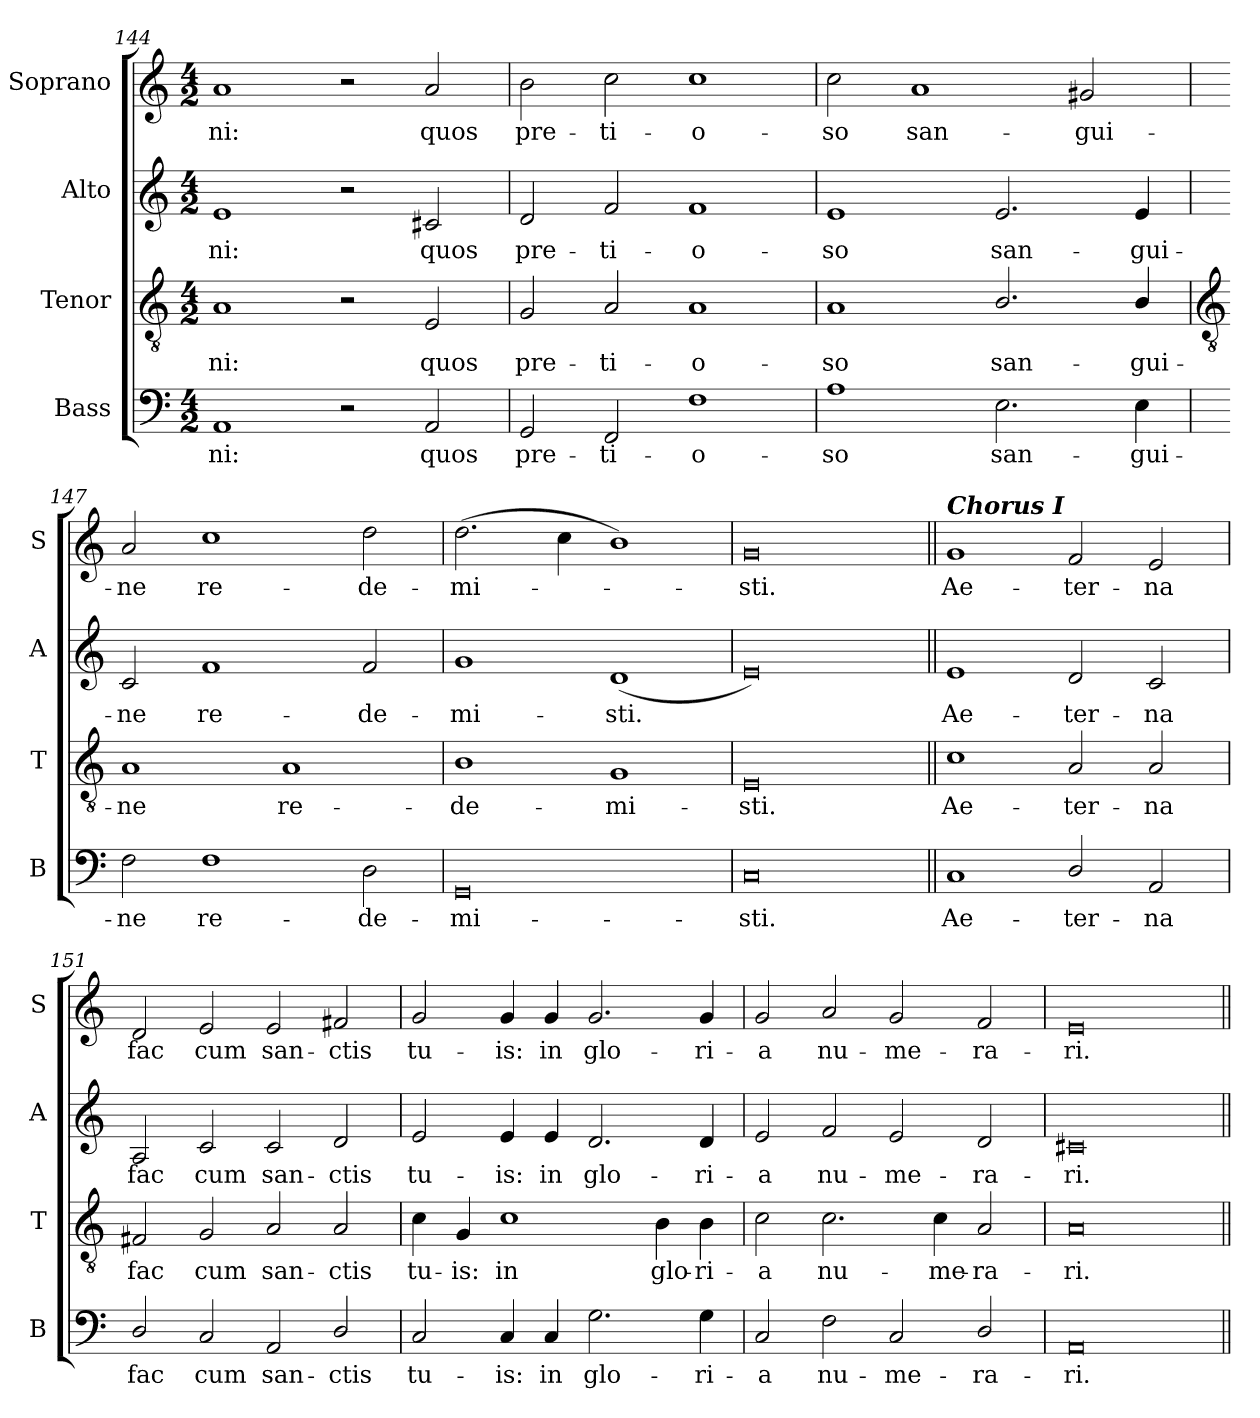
**kern	**text	**kern	**text	**kern	**text	**kern	**text
*part4	*part4	*part3	*part3	*part2	*part2	*part1	*part1
*staff4	*staff4	*staff3	*staff3	*staff2	*staff2	*staff1	*staff1
*I"Bass	*	*I"Tenor	*	*I"Alto	*	*I"Soprano	*
*I'B	*	*I'T	*	*I'A	*	*I'S	*
*clefF4	*	*clefGv2	*	*clefG2	*	*clefG2	*
*k[]	*	*k[]	*	*k[]	*	*k[]	*
*C:	*	*C:	*	*C:	*	*C:	*
*M4/2	*	*M4/2	*	*M4/2	*	*M4/2	*
=144	=144	=144	=144	=144	=144	=144	=144
!	!LO:LY:b	!	!LO:LY:b	!	!LO:LY:b	!	!LO:LY:b
1AA	-ni:	1A	-ni:	1e	-ni:	1a	-ni:
2r	.	2r	.	2r	.	2r	.
!	!LO:LY:b	!	!LO:LY:b	!	!LO:LY:b	!	!LO:LY:b
2AA	quos	2E	quos	2c#X	quos	2a	quos
=145	=145	=145	=145	=145	=145	=145	=145
!	!LO:LY:b	!	!LO:LY:b	!	!LO:LY:b	!	!LO:LY:b
2GG	pre-	2G	pre-	2d	pre-	2b	pre-
!	!LO:LY:b	!	!LO:LY:b	!	!LO:LY:b	!	!LO:LY:b
2FF	-ti-	2A	-ti-	2f	-ti-	2cc	-ti-
!	!LO:LY:b	!	!LO:LY:b	!	!LO:LY:b	!	!LO:LY:b
1F	-o-	1A	-o-	1f	-o-	1cc	-o-
=146	=146	=146	=146	=146	=146	=146	=146
!	!LO:LY:b	!	!LO:LY:b	!	!LO:LY:b	!	!LO:LY:b
1A	-so	1A	-so	1e	-so	2cc	-so
!	!	!	!	!	!	!	!LO:LY:b
.	.	.	.	.	.	1a	san-
!	!LO:LY:b	!	!LO:LY:b	!	!LO:LY:b	!	!
2.E	san-	2.B/	san-	2.e	san-	.	.
!	!	!	!	!	!	!	!LO:LY:b
.	.	.	.	.	.	2g#X	-gui-
!	!LO:LY:b	!	!LO:LY:b	!	!LO:LY:b	!	!
4E	-gui-	4B/	-gui-	4e	-gui-	.	.
!!LO:LB:g=z
=147	=147	=147	=147	=147	=147	=147	=147
*	*	*clefGv2	*	*	*	*	*
!	!LO:LY:b	!	!LO:LY:b	!	!LO:LY:b	!	!LO:LY:b
2F	-ne	1A	-ne	2c	-ne	2a	-ne
!	!LO:LY:b	!	!	!	!LO:LY:b	!	!LO:LY:b
1F	re-	.	.	1f	re-	1cc	re-
!	!	!	!LO:LY:b	!	!	!	!
.	.	1A	re-	.	.	.	.
!	!LO:LY:b	!	!	!	!LO:LY:b	!	!LO:LY:b
2D	-de-	.	.	2f	-de-	2dd	-de-
=148	=148	=148	=148	=148	=148	=148	=148
!	!LO:LY:b	!	!LO:LY:b	!	!LO:LY:b	!	!LO:LY:b
0GG	-mi-	1B	-de-	1g	-mi-	(>2.dd	-mi-
.	.	.	.	.	.	4cc	.
!	!	!	!LO:LY:b	!	!LO:LY:b	!	!
.	.	1G	-mi-	(<1d	-sti.	1b)	.
=149	=149	=149	=149	=149	=149	=149	=149
!	!LO:LY:b	!	!LO:LY:b	!	!	!	!LO:LY:b
0C	-sti.	0E	-sti.	0e)	.	0g	sti.
=150||	=150||	=150||	=150||	=150||	=150||	=150||	=150||
!	!	!	!	!	!	!LO:TX:a:Bi:t=Chorus I	!
!	!LO:LY:b	!	!LO:LY:b	!	!LO:LY:b	!	!LO:LY:b
1C	Ae-	1c	Ae-	1e	Ae-	1g	Ae-
!	!LO:LY:b	!	!LO:LY:b	!	!LO:LY:b	!	!LO:LY:b
2D/	-ter-	2A	-ter-	2d	-ter-	2f	-ter-
!	!LO:LY:b	!	!LO:LY:b	!	!LO:LY:b	!	!LO:LY:b
2AA	-na	2A	-na	2c	-na	2e	-na
=151	=151	=151	=151	=151	=151	=151	=151
!	!LO:LY:b	!	!LO:LY:b	!	!LO:LY:b	!	!LO:LY:b
2D/	fac	2F#X	fac	2A	fac	2d	fac
!	!LO:LY:b	!	!LO:LY:b	!	!LO:LY:b	!	!LO:LY:b
2C	cum	2G	cum	2c	cum	2e	cum
!	!LO:LY:b	!	!LO:LY:b	!	!LO:LY:b	!	!LO:LY:b
2AA	san-	2A	san-	2c	san-	2e	san-
!	!LO:LY:b	!	!LO:LY:b	!	!LO:LY:b	!	!LO:LY:b
2D/	-ctis	2A	-ctis	2d	-ctis	2f#X	-ctis
=152	=152	=152	=152	=152	=152	=152	=152
!	!LO:LY:b	!	!LO:LY:b	!	!LO:LY:b	!	!LO:LY:b
2C	tu-	4c	tu-	2e	tu-	2g	tu-
!	!	!	!LO:LY:b	!	!	!	!
.	.	4G	-is:	.	.	.	.
!	!LO:LY:b	!	!LO:LY:b	!	!LO:LY:b	!	!LO:LY:b
4C	-is:	1c	in	4e	-is:	4g	-is:
!	!LO:LY:b	!	!	!	!LO:LY:b	!	!LO:LY:b
4C	in	.	.	4e	in	4g	in
!	!LO:LY:b	!	!	!	!LO:LY:b	!	!LO:LY:b
2.G	glo-	.	.	2.d	glo-	2.g	glo-
!	!	!	!LO:LY:b	!	!	!	!
.	.	4B	glo-	.	.	.	.
!	!LO:LY:b	!	!LO:LY:b	!	!LO:LY:b	!	!LO:LY:b
4G	-ri-	4B	-ri-	4d	-ri-	4g	-ri-
=153	=153	=153	=153	=153	=153	=153	=153
!	!LO:LY:b	!	!LO:LY:b	!	!LO:LY:b	!	!LO:LY:b
2C	-a	2c	-a	2e	-a	2g	-a
!	!LO:LY:b	!	!LO:LY:b	!	!LO:LY:b	!	!LO:LY:b
2F	nu-	2.c	nu-	2f	nu-	2a	nu-
!	!LO:LY:b	!	!	!	!LO:LY:b	!	!LO:LY:b
2C	-me-	.	.	2e	-me-	2g	-me-
!	!	!	!LO:LY:b	!	!	!	!
.	.	4c	-me-	.	.	.	.
!	!LO:LY:b	!	!LO:LY:b	!	!LO:LY:b	!	!LO:LY:b
2D/	-ra-	2A	-ra-	2d	-ra-	2f	-ra-
=154	=154	=154	=154	=154	=154	=154	=154
!	!LO:LY:b	!	!LO:LY:b	!	!LO:LY:b	!	!LO:LY:b
0AA	-ri.	0A	-ri.	0c#X	-ri.	0e	-ri.
=||	=||	=||	=||	=||	=||	=||	=||
*-	*-	*-	*-	*-	*-	*-	*-
